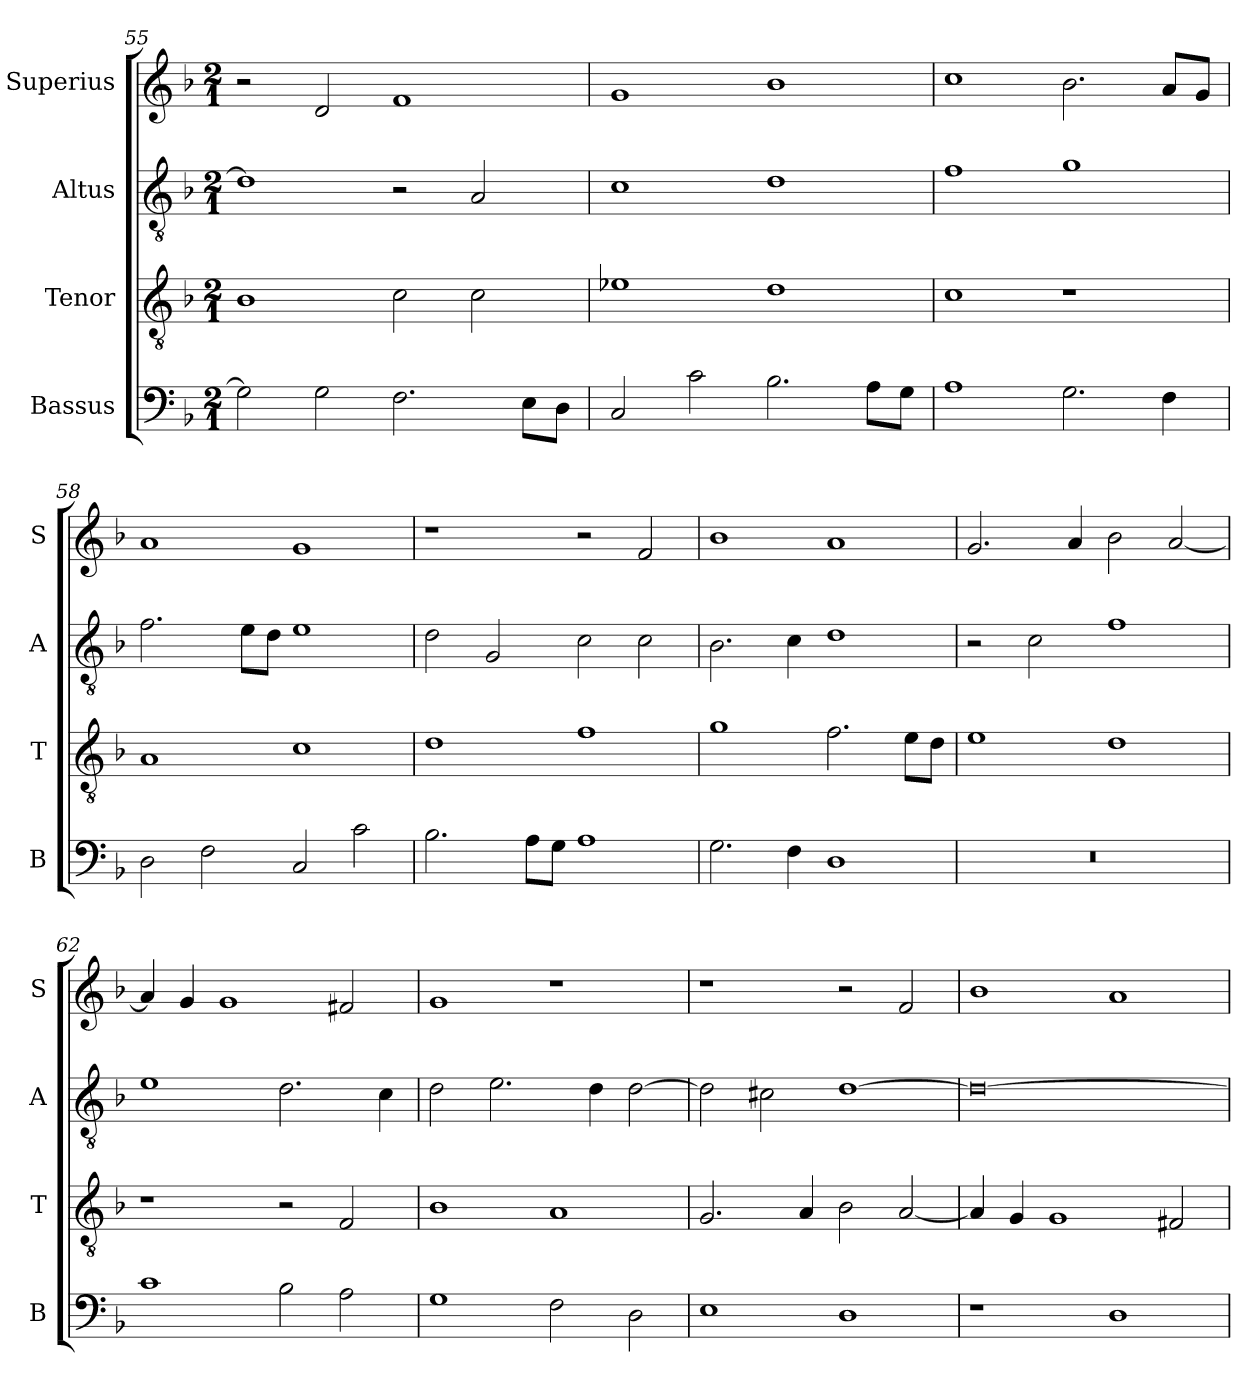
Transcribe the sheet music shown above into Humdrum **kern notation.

**kern	**kern	**kern	**kern
*part4	*part3	*part2	*part1
*staff4	*staff3	*staff2	*staff1
*I"Bassus	*I"Tenor	*I"Altus	*I"Superius
*I'B	*I'T	*I'A	*I'S
*clefF4	*clefGv2	*clefGv2	*clefG2
*k[b-]	*k[b-]	*k[b-]	*k[b-]
*F:	*F:	*F:	*F:
*M2/1	*M2/1	*M2/1	*M2/1
=55	=55	=55	=55
2G]	1B-	1d]	2r
2G	.	.	2d
2.F	2c	2r	1f
.	2c	2A	.
8EL	.	.	.
8DJ	.	.	.
=56	=56	=56	=56
2C	1e-X	1c	1g
2c	.	.	.
2.B-	1d	1d	1b-
8AL	.	.	.
8GJ	.	.	.
=57	=57	=57	=57
1A	1c	1f	1cc
2.G	1r	1g	2.b-
4F	.	.	8aL
.	.	.	8gJ
=58	=58	=58	=58
2D	1A	2.f	1a
2F	.	.	.
.	.	8eL	.
.	.	8dJ	.
2C	1c	1e	1g
2c	.	.	.
=59	=59	=59	=59
2.B-	1d	2d	1r
.	.	2G	.
8AL	.	.	.
8GJ	.	.	.
1A	1f	2c	2r
.	.	2c	2f
=60	=60	=60	=60
2.G	1g	2.B-	1b-
4F	.	4c	.
1D	2.f	1d	1a
.	8eL	.	.
.	8dJ	.	.
=61	=61	=61	=61
0r	1e	2r	2.g
.	.	2c	.
.	.	.	4a
.	1d	1f	2b-
.	.	.	[2a
=62	=62	=62	=62
1c	1r	1e	4a]
.	.	.	4g
.	.	.	1g
2B-	2r	2.d	.
2A	2F	.	2f#X
.	.	4c	.
=63	=63	=63	=63
1G	1B-	2d	1g
.	.	2.e	.
2F	1A	.	1r
.	.	4d	.
2D	.	[2d	.
=64	=64	=64	=64
1E	2.G	2d]	1r
.	.	2c#X	.
.	4A	.	.
1D	2B-	[1d	2r
.	[2A	.	2f
=65	=65	=65	=65
1r	4A]	0d_	1b-
.	4G	.	.
.	1G	.	.
1D	.	.	1a
.	2F#X	.	.
=	=	=	=
*-	*-	*-	*-
